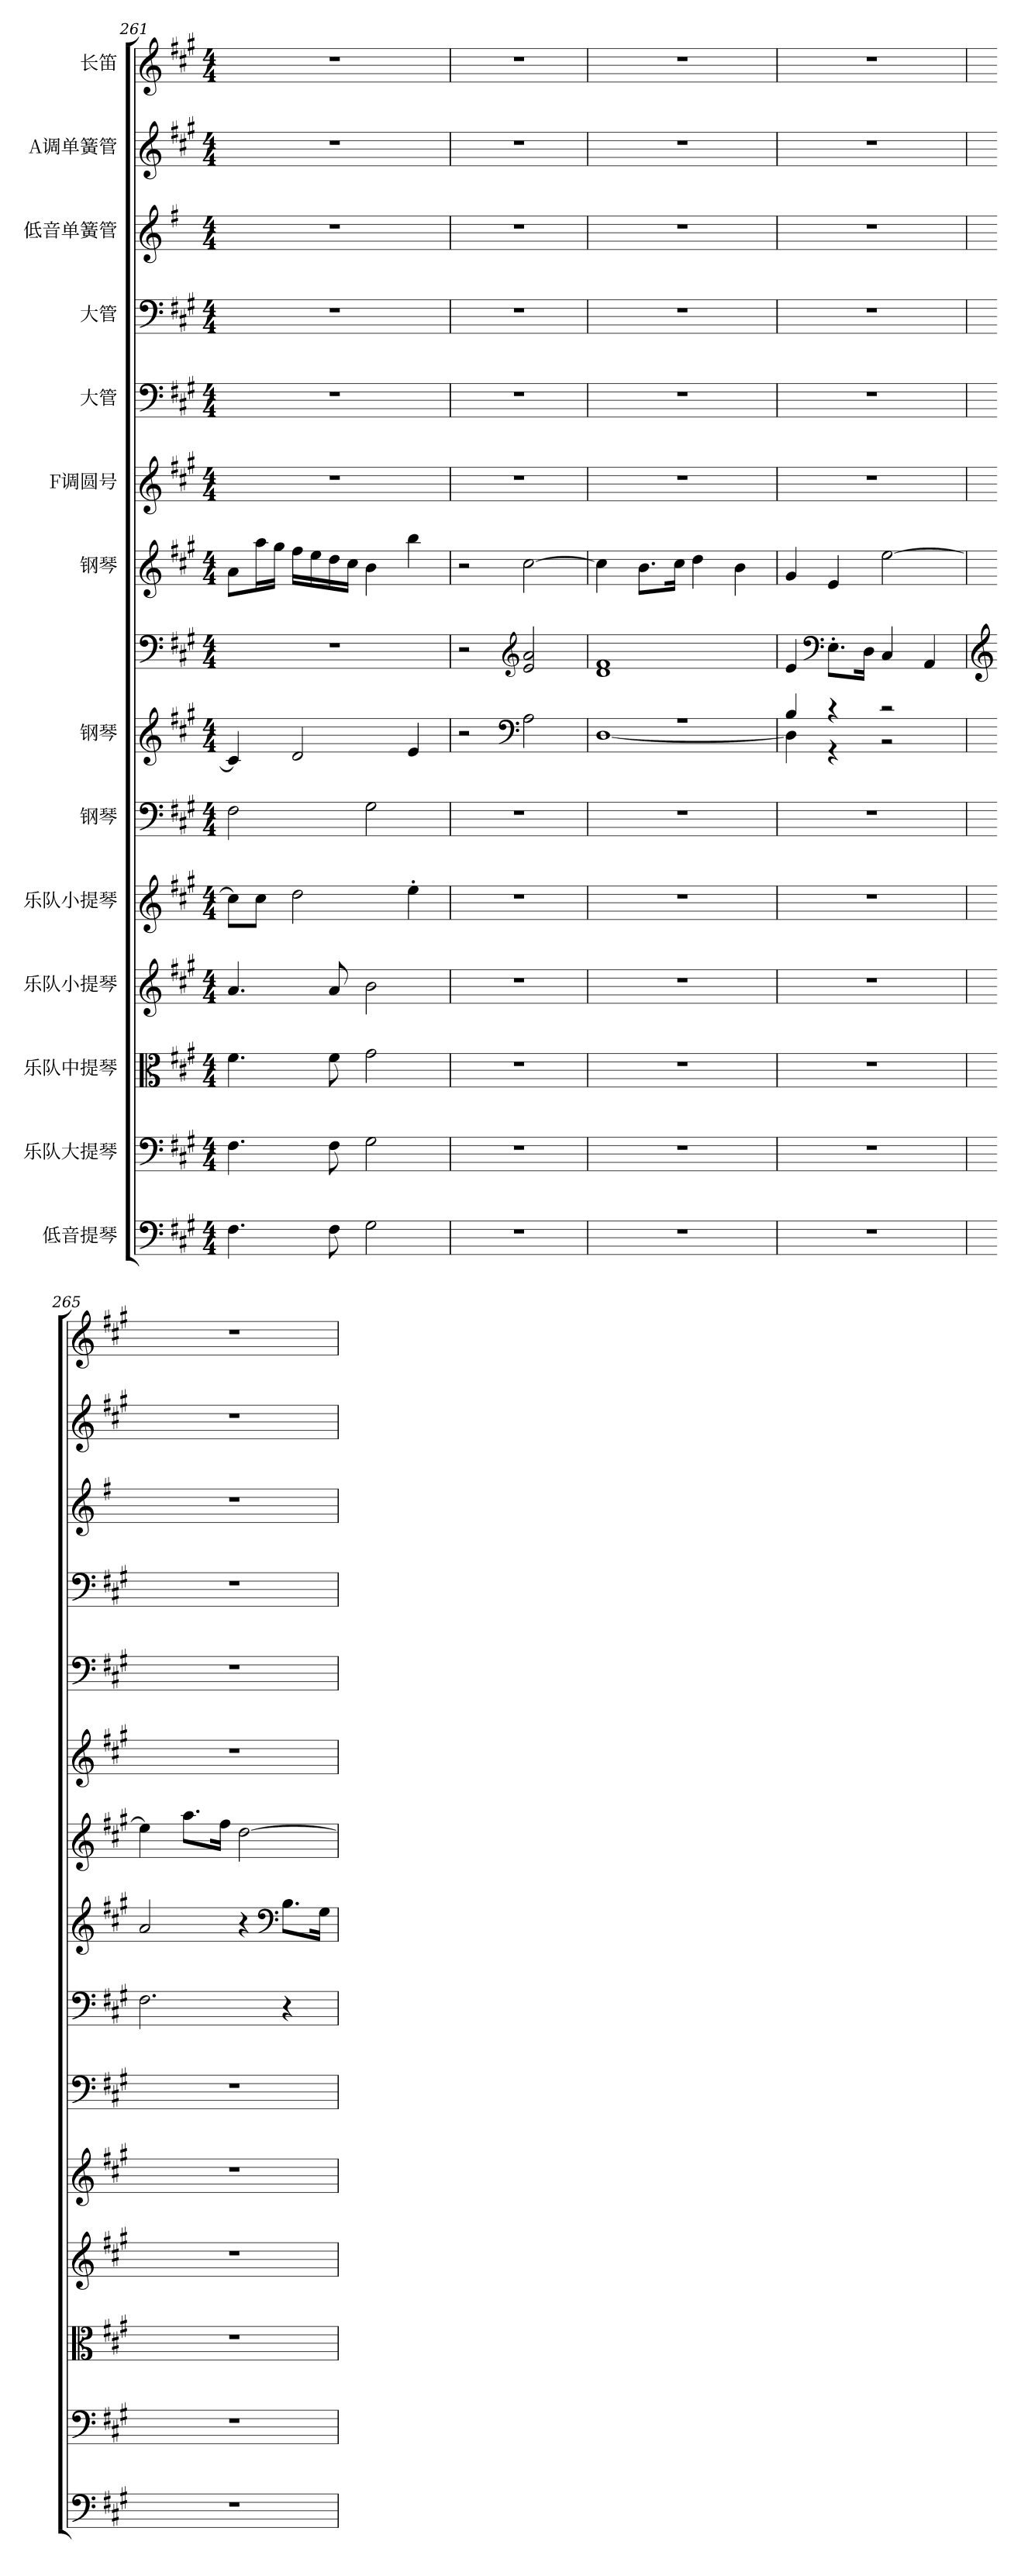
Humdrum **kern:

**kern	**kern	**kern	**kern	**kern	**kern	**kern	**kern	**kern	**kern	**kern	**kern	**kern	**kern	**kern
*part14	*part13	*part12	*part11	*part10	*part9	*part8	*part8	*part7	*part6	*part5	*part4	*part3	*part2	*part1
*staff15	*staff14	*staff13	*staff12	*staff11	*staff10	*staff9	*staff8	*staff7	*staff6	*staff5	*staff4	*staff3	*staff2	*staff1
*I"低音提琴	*I"乐队大提琴	*I"乐队中提琴	*I"乐队小提琴	*I"乐队小提琴	*I"钢琴	*I"钢琴	*	*I"钢琴	*I"F调圆号	*I"大管	*I"大管	*I"低音单簧管	*I"A调单簧管	*I"长笛
*clefF4	*clefF4	*clefC3	*clefG2	*clefG2	*clefF4	*clefG2	*clefF4	*clefG2	*clefG2	*clefF4	*clefF4	*clefG2	*clefG2	*clefG2
*ITrd7c12	*	*	*	*	*	*	*	*	*ITrd4c7	*	*	*ITrd8c14	*ITrd2c3	*
*k[f#c#g#]	*k[f#c#g#]	*k[f#c#g#]	*k[f#c#g#]	*k[f#c#g#]	*k[f#c#g#]	*k[f#c#g#]	*k[f#c#g#]	*k[f#c#g#]	*k[f#c#]	*k[f#c#g#]	*k[f#c#g#]	*k[f#]	*k[f#c#g#d#a#e#]	*k[f#c#g#]
*M4/4	*M4/4	*M4/4	*M4/4	*M4/4	*M4/4	*M4/4	*M4/4	*M4/4	*M4/4	*M4/4	*M4/4	*M4/4	*M4/4	*M4/4
=261	=261	=261	=261	=261	=261	=261	=261	=261	=261	=261	=261	=261	=261	=261
4.FF#\	4.F#\	4.f#\	4.a/	8cc#\L]	2F#\	4c#/]	1r	8a\L	1r	1r	1r	1r	1r	1r
.	.	.	.	8cc#\J	.	.	.	16aa\L	.	.	.	.	.	.
.	.	.	.	.	.	.	.	16gg#\JJ	.	.	.	.	.	.
.	.	.	.	2dd\	.	2d/	.	16ff#\LL	.	.	.	.	.	.
.	.	.	.	.	.	.	.	16ee\	.	.	.	.	.	.
8FF#\	8F#\	8f#\	8a/	.	.	.	.	16dd\	.	.	.	.	.	.
.	.	.	.	.	.	.	.	16cc#\JJ	.	.	.	.	.	.
2GG#\	2G#\	2g#\	2b\	.	2G#\	.	.	4b\	.	.	.	.	.	.
.	.	.	.	4ee'\	.	4e/	.	4bb\	.	.	.	.	.	.
=262	=262	=262	=262	=262	=262	=262	=262	=262	=262	=262	=262	=262	=262	=262
*	*	*	*	*	*	*	*	*	*	*	*	*	*	*MM120
1r	1r	1r	1r	1r	1r	2r	2r	2r	1r	1r	1r	1r	1r	1r
*	*	*	*	*	*	*clefF4	*clefG2	*	*	*	*	*	*	*
.	.	.	.	.	.	2A\	2e/ 2a/	[2cc#\	.	.	.	.	.	.
=263	=263	=263	=263	=263	=263	=263	=263	=263	=263	=263	=263	=263	=263	=263
*	*	*	*	*	*	*^	*	*	*	*	*	*	*	*
1r	1r	1r	1r	1r	1r	1r	[1D	1d 1f#	4cc#\]	1r	1r	1r	1r	1r	1r
.	.	.	.	.	.	.	.	.	8.b\L	.	.	.	.	.	.
.	.	.	.	.	.	.	.	.	16cc#\Jk	.	.	.	.	.	.
.	.	.	.	.	.	.	.	.	4dd\	.	.	.	.	.	.
.	.	.	.	.	.	.	.	.	4b\	.	.	.	.	.	.
!!LO:PB:g=z
=264	=264	=264	=264	=264	=264	=264	=264	=264	=264	=264	=264	=264	=264	=264	=264
1r	1r	1r	1r	1r	1r	4B/	4D\]	4e/	4g#/	1r	1r	1r	1r	1r	1r
*	*	*	*	*	*	*	*	*clefF4	*	*	*	*	*	*	*
.	.	.	.	.	.	4r	4r	8.E'\L	4e/	.	.	.	.	.	.
.	.	.	.	.	.	.	.	16D\Jk	.	.	.	.	.	.	.
.	.	.	.	.	.	2r	2r	4C#/	[2ee\	.	.	.	.	.	.
.	.	.	.	.	.	.	.	4AA/	.	.	.	.	.	.	.
*	*	*	*	*	*	*v	*v	*	*	*	*	*	*	*	*
=265	=265	=265	=265	=265	=265	=265	=265	=265	=265	=265	=265	=265	=265	=265
*	*	*	*	*	*	*	*clefG2	*	*	*	*	*	*	*
1r	1r	1r	1r	1r	1r	2.F#\	2a/	4ee\]	1r	1r	1r	1r	1r	1r
.	.	.	.	.	.	.	.	8.aa\L	.	.	.	.	.	.
.	.	.	.	.	.	.	.	16ff#\Jk	.	.	.	.	.	.
.	.	.	.	.	.	.	4r	[2dd\	.	.	.	.	.	.
*	*	*	*	*	*	*	*clefF4	*	*	*	*	*	*	*
.	.	.	.	.	.	4r	8.B\L	.	.	.	.	.	.	.
.	.	.	.	.	.	.	16G#\Jk	.	.	.	.	.	.	.
=	=	=	=	=	=	=	=	=	=	=	=	=	=	=
*-	*-	*-	*-	*-	*-	*-	*-	*-	*-	*-	*-	*-	*-	*-
